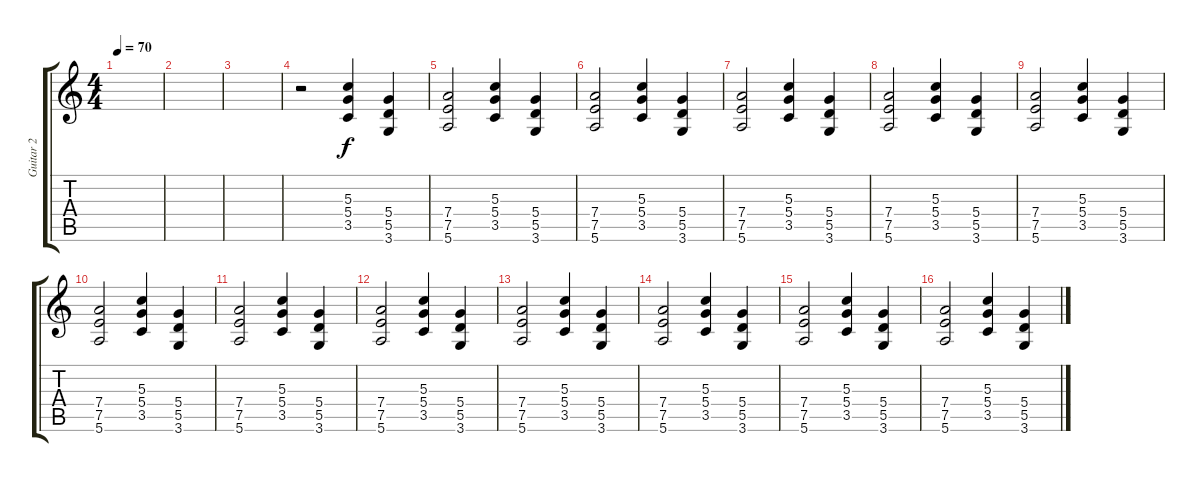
\track ("Guitar 2" "Guitar 2") {instrument electricguitarclean}
\staff {score tabs}
\tuning (E4 B3 G3 D3 A2 E2) {hide}
\ts (4 4)
\tempo 70
\clef g2
\ks c
|
|
|
r.2{volume 9} (5.3 5.4 3.5).4 (5.4 5.5 3.6).4 |
(7.4 7.5 5.6).2 (5.3 5.4 3.5).4 (5.4 5.5 3.6).4 |
(7.4 7.5 5.6).2 (5.3 5.4 3.5).4 (5.4 5.5 3.6).4 |
(7.4 7.5 5.6).2 (5.3 5.4 3.5).4 (5.4 5.5 3.6).4 |
(7.4 7.5 5.6).2 (5.3 5.4 3.5).4 (5.4 5.5 3.6).4 |
(7.4 7.5 5.6).2 (5.3 5.4 3.5).4 (5.4 5.5 3.6).4 |
(7.4 7.5 5.6).2 (5.3 5.4 3.5).4 (5.4 5.5 3.6).4 |
(7.4 7.5 5.6).2 (5.3 5.4 3.5).4 (5.4 5.5 3.6).4 |
(7.4 7.5 5.6).2 (5.3 5.4 3.5).4 (5.4 5.5 3.6).4 |
(7.4 7.5 5.6).2 (5.3 5.4 3.5).4 (5.4 5.5 3.6).4 |
(7.4 7.5 5.6).2 (5.3 5.4 3.5).4 (5.4 5.5 3.6).4 |
(7.4 7.5 5.6).2 (5.3 5.4 3.5).4 (5.4 5.5 3.6).4 |
(7.4 7.5 5.6).2 (5.3 5.4 3.5).4 (5.4 5.5 3.6).4
